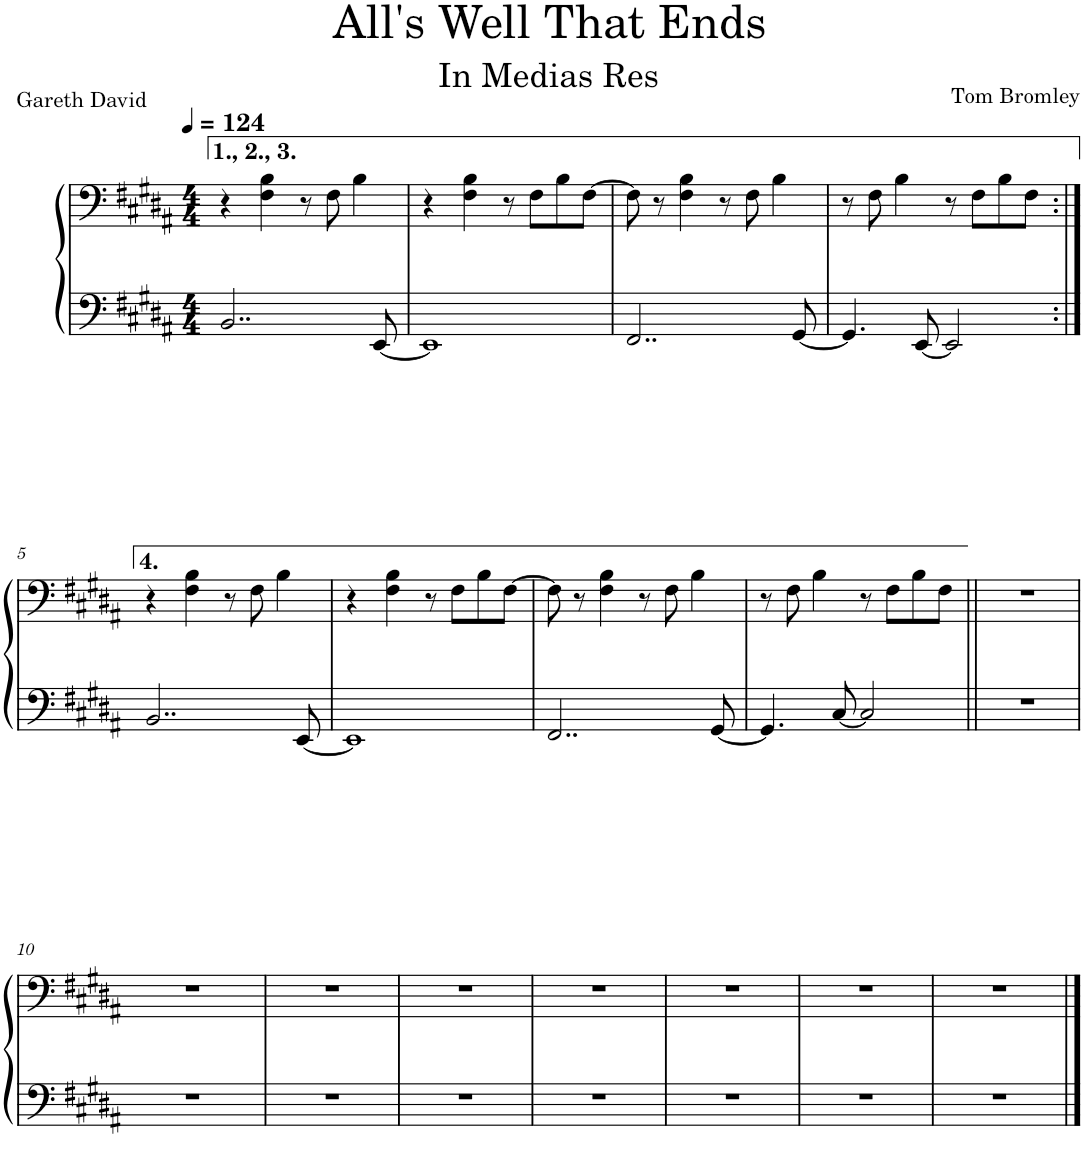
**kern	**kern
*part1	*part1
*staff2	*staff1
*I"Piano	*
*I'Pno.	*
*clefF4	*clefF4
*k[f#c#g#d#a#]	*k[f#c#g#d#a#]
*M4/4	*M4/4
*MM124	*MM124
=1	=1
2..BB/	4r
.	4F#\ 4B\
.	8r
.	8F#\
.	4B\
[8EE/	.
=2	=2
1EE]	4r
.	4F#\ 4B\
.	8r
.	8F#\L
.	8B\
.	[8F#\J
=3	=3
2..FF#/	8F#\]
.	8r
.	4F#\ 4B\
.	8r
.	8F#\
.	4B\
[8GG#/	.
=4	=4
4.GG#/]	8r
.	8F#\
.	4B\
[8EE/	.
2EE/]	8r
.	8F#\L
.	8B\
.	8F#\J
!!LO:LB:g=z
=5:|!	=5:|!
2..BB/	4r
.	4F#\ 4B\
.	8r
.	8F#\
.	4B\
[8EE/	.
=6	=6
1EE]	4r
.	4F#\ 4B\
.	8r
.	8F#\L
.	8B\
.	[8F#\J
=7	=7
2..FF#/	8F#\]
.	8r
.	4F#\ 4B\
.	8r
.	8F#\
.	4B\
[8GG#/	.
=8	=8
4.GG#/]	8r
.	8F#\
.	4B\
[8C#/	.
2C#/]	8r
.	8F#\L
.	8B\
.	8F#\J
=9||	=9||
1r	1r
!!LO:LB:g=z
=10	=10
1r	1r
=11	=11
1r	1r
=12	=12
1r	1r
=13	=13
1r	1r
=14	=14
1r	1r
=15	=15
1r	1r
=16	=16
1r	1r
==	==
*-	*-
